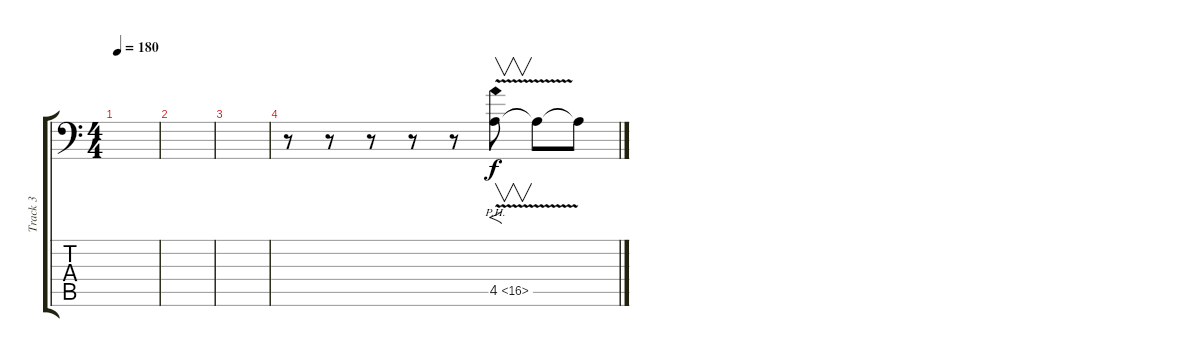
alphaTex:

\track ("Track 3" "Track 3") {instrument guitarharmonics}
\staff {score tabs}
\tuning (C4 G3 Eb3 Bb2 F2 Bb1) {hide}
\ts (4 4)
\tempo 180
\clef f4
\ks c
|
|
|
r.8 r.8 r.8 r.8 r.8 4.5{ph 12 v}.8{f v} 4.5{t}.8 4.5{t}.8
